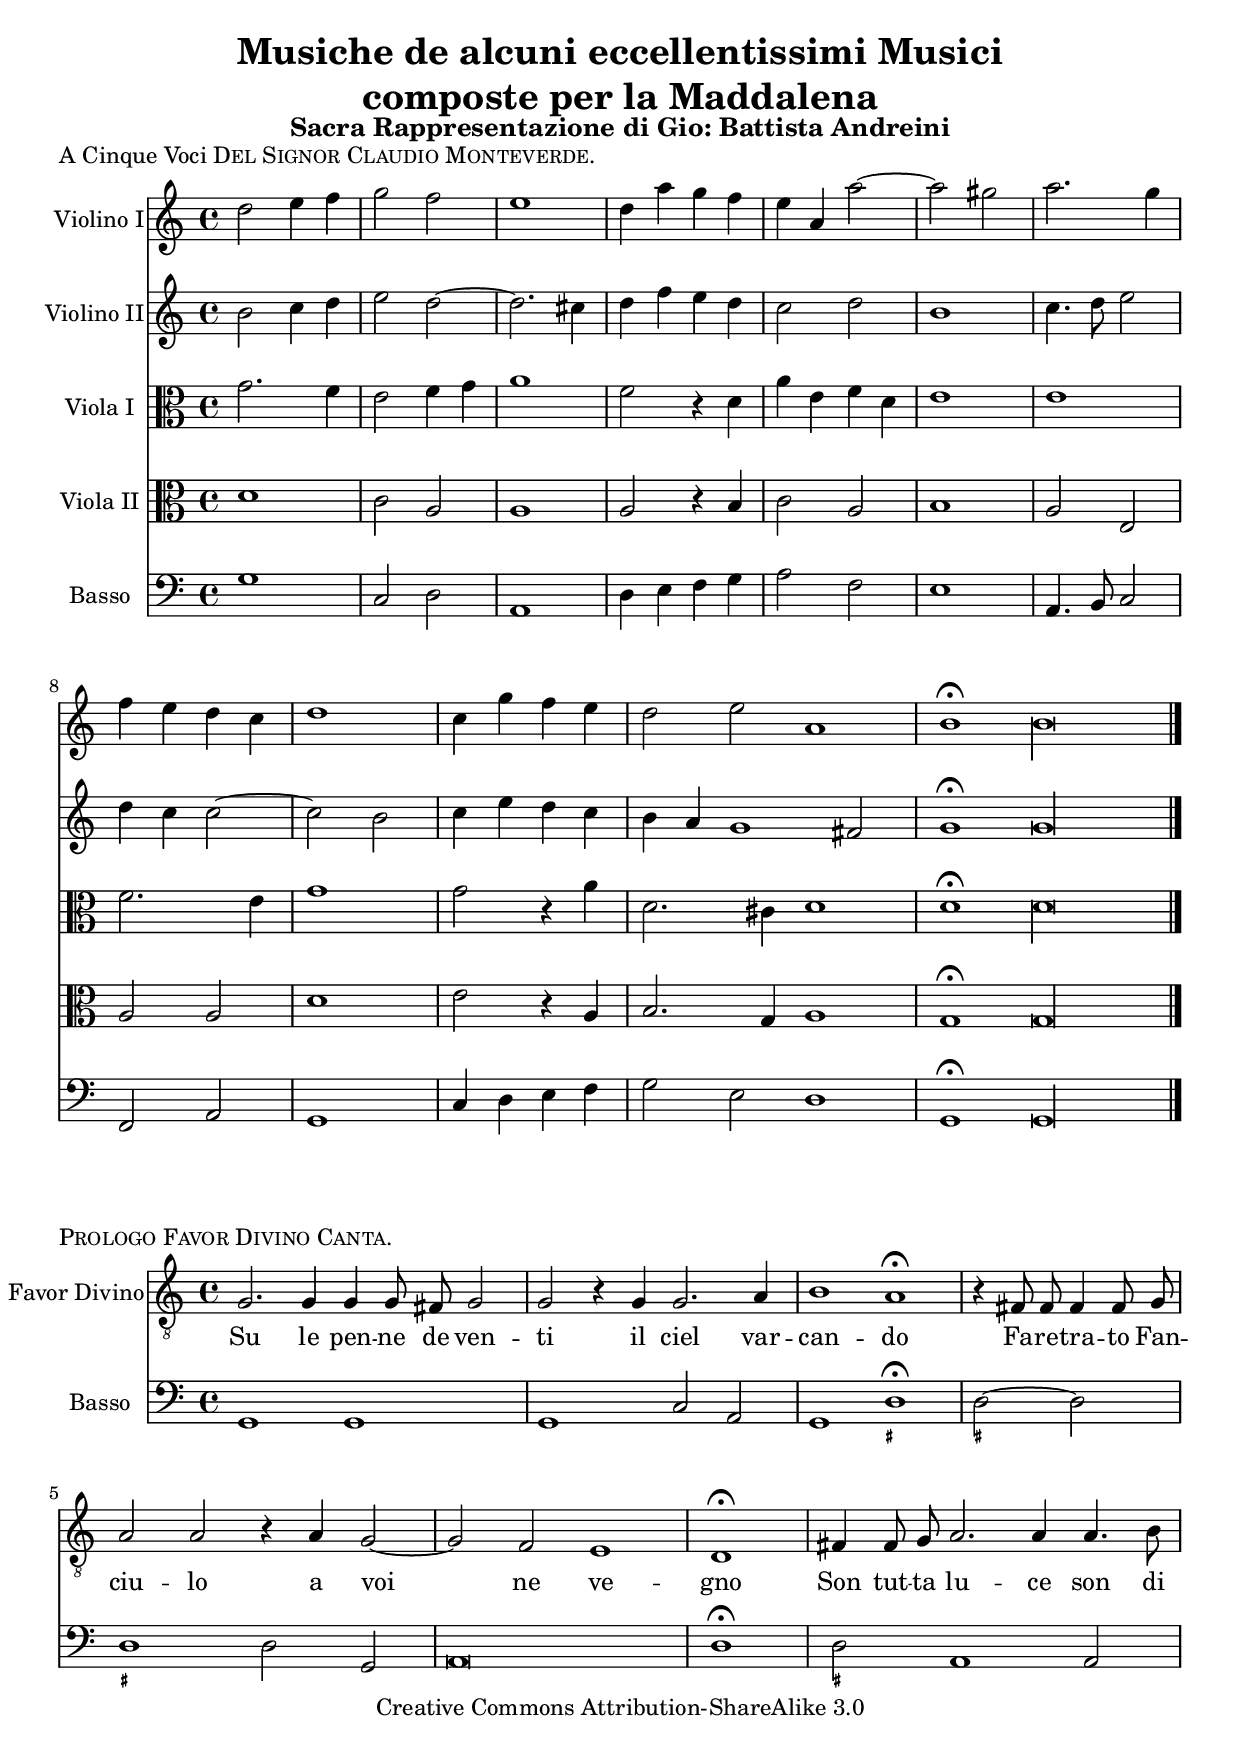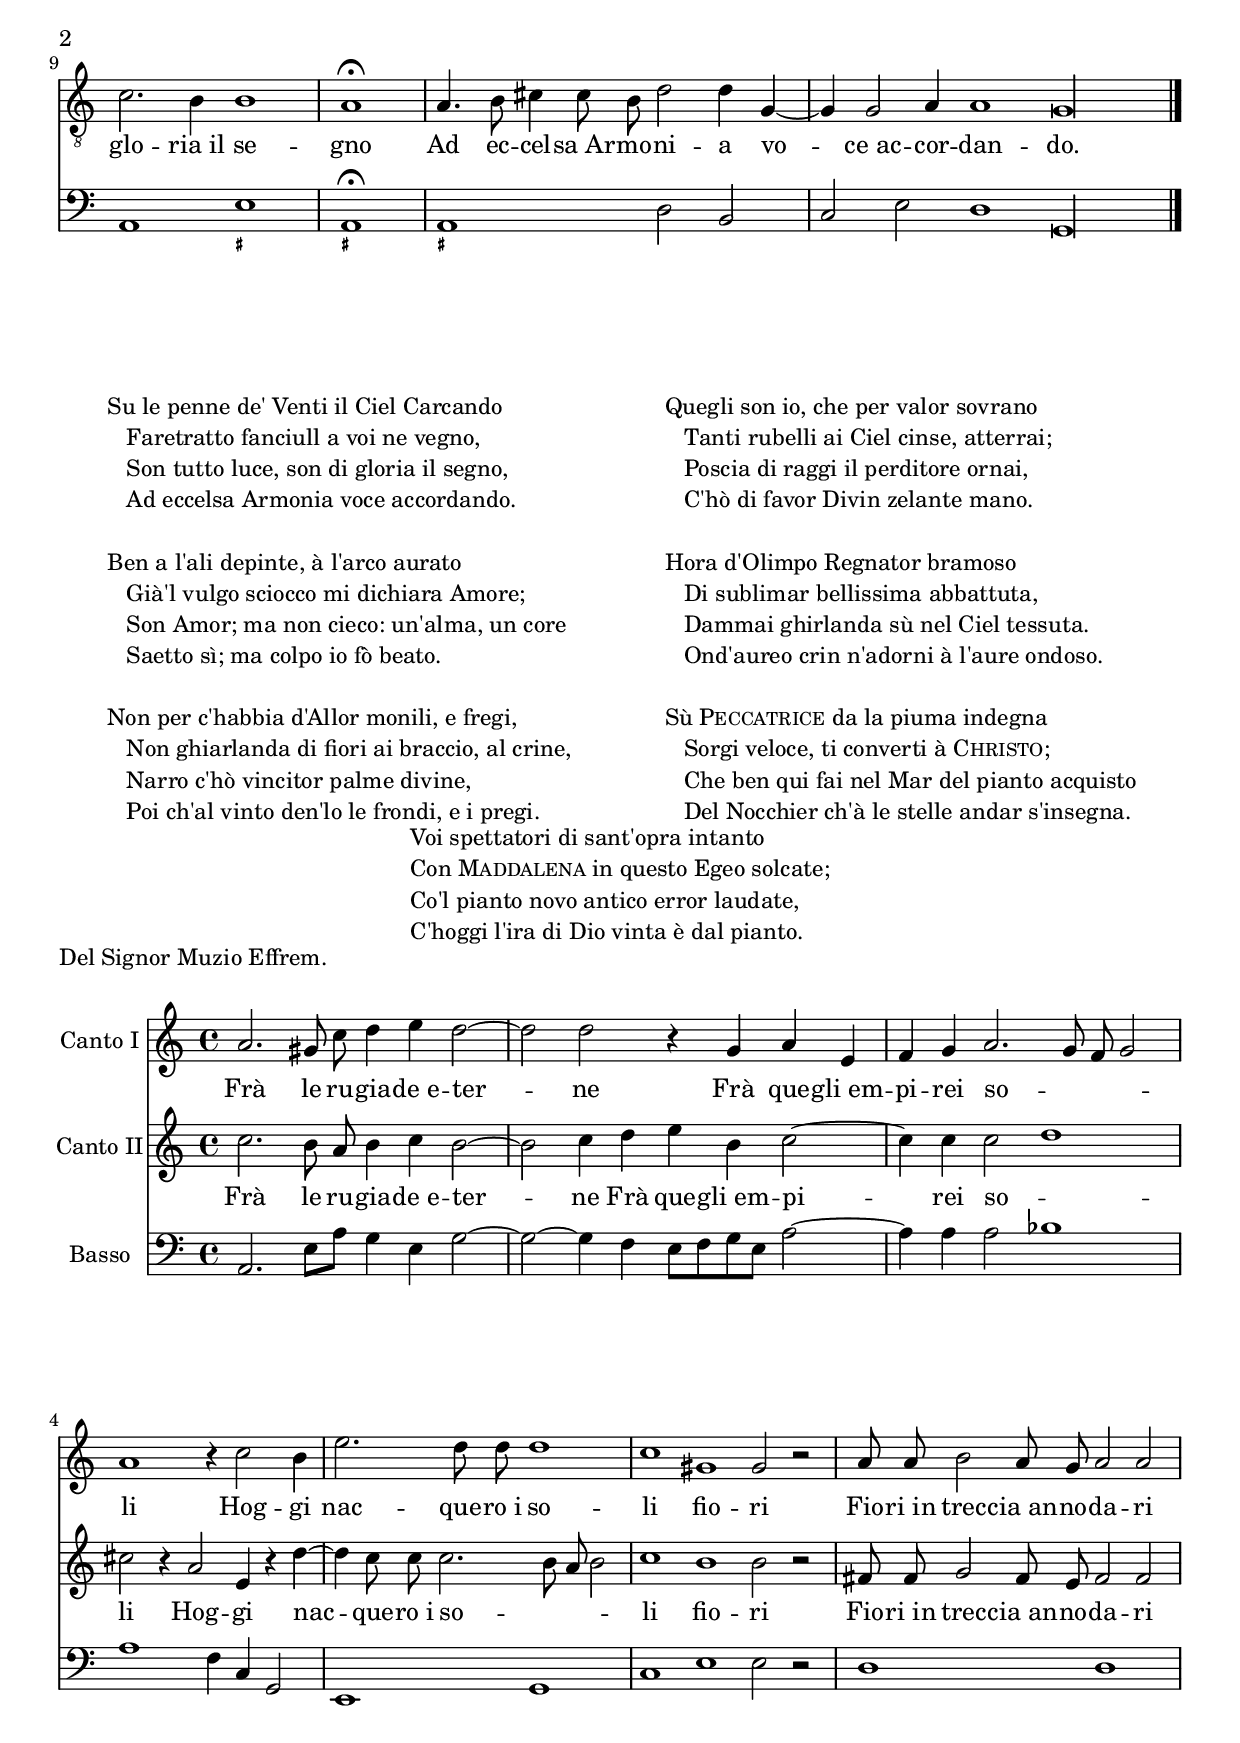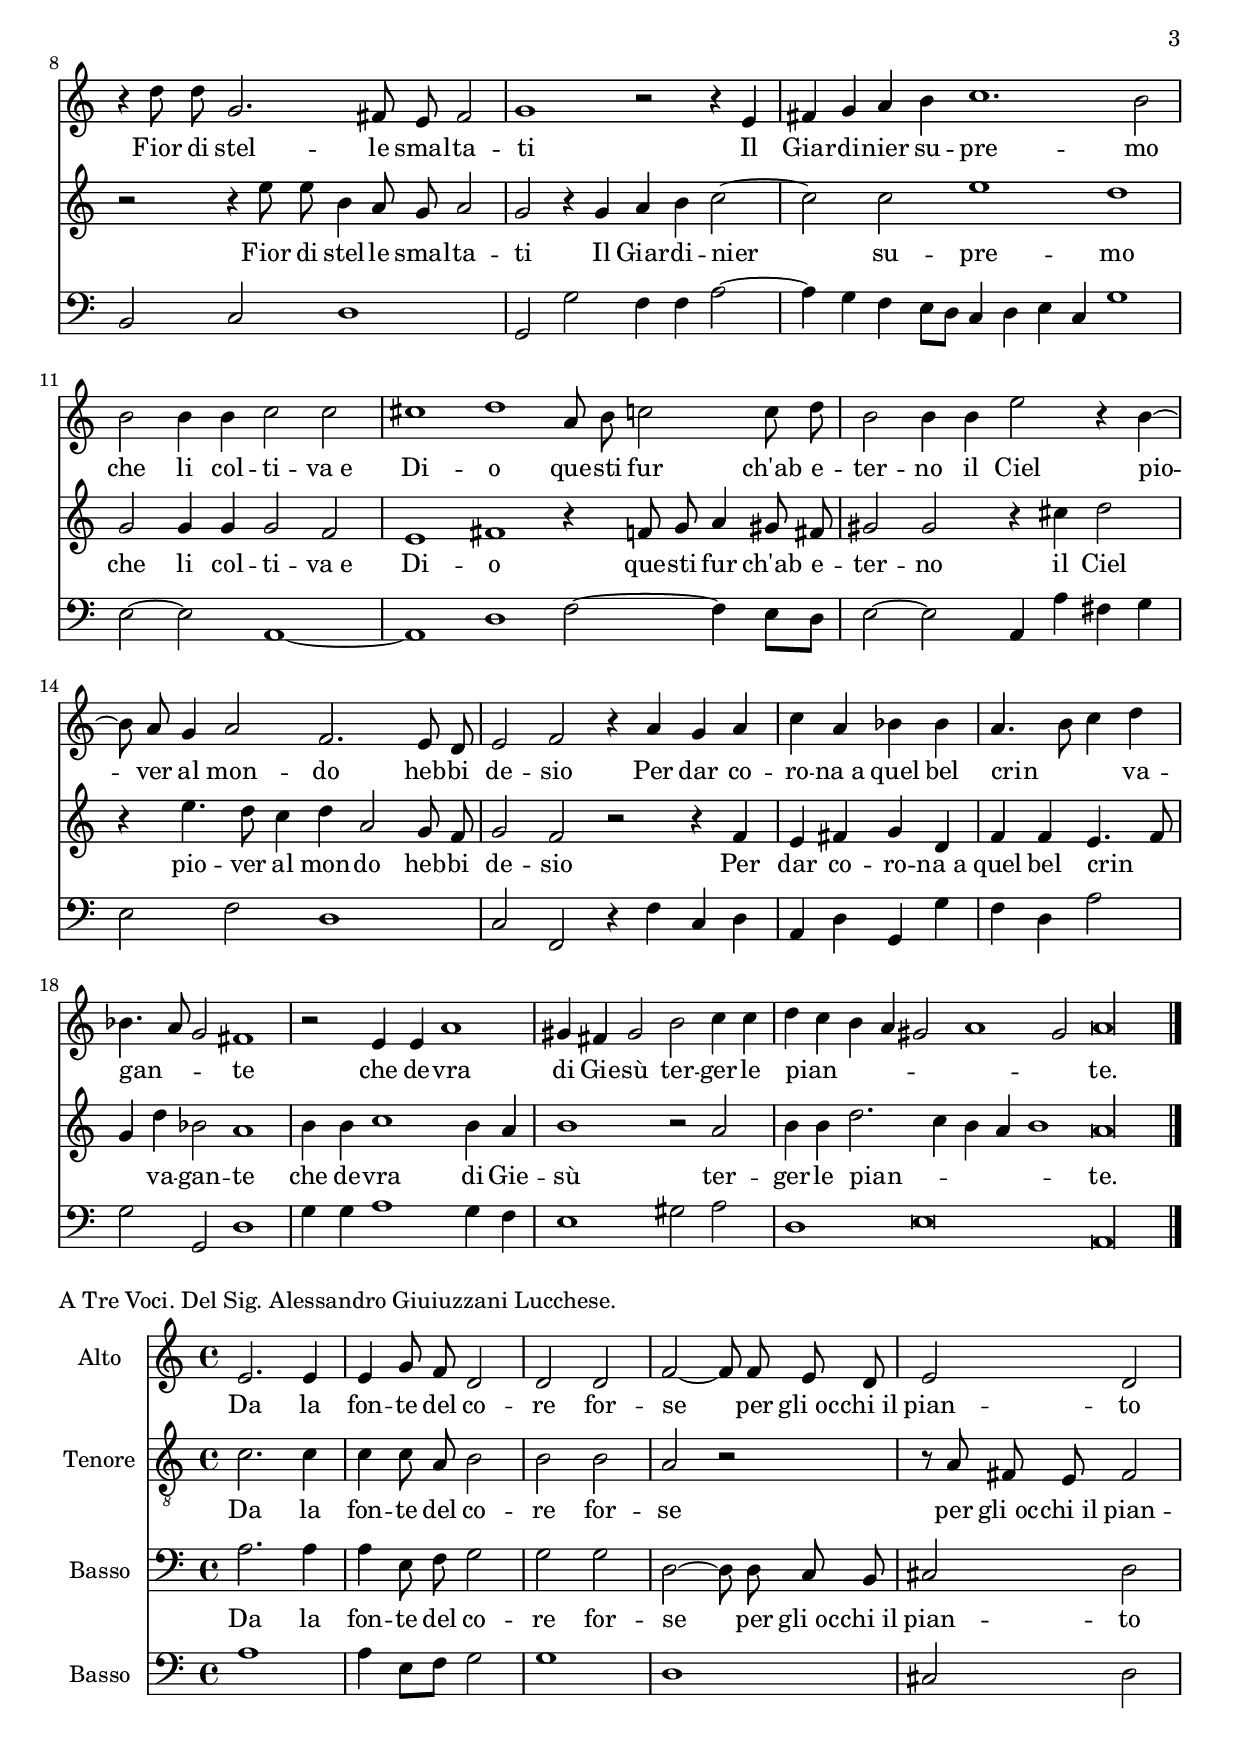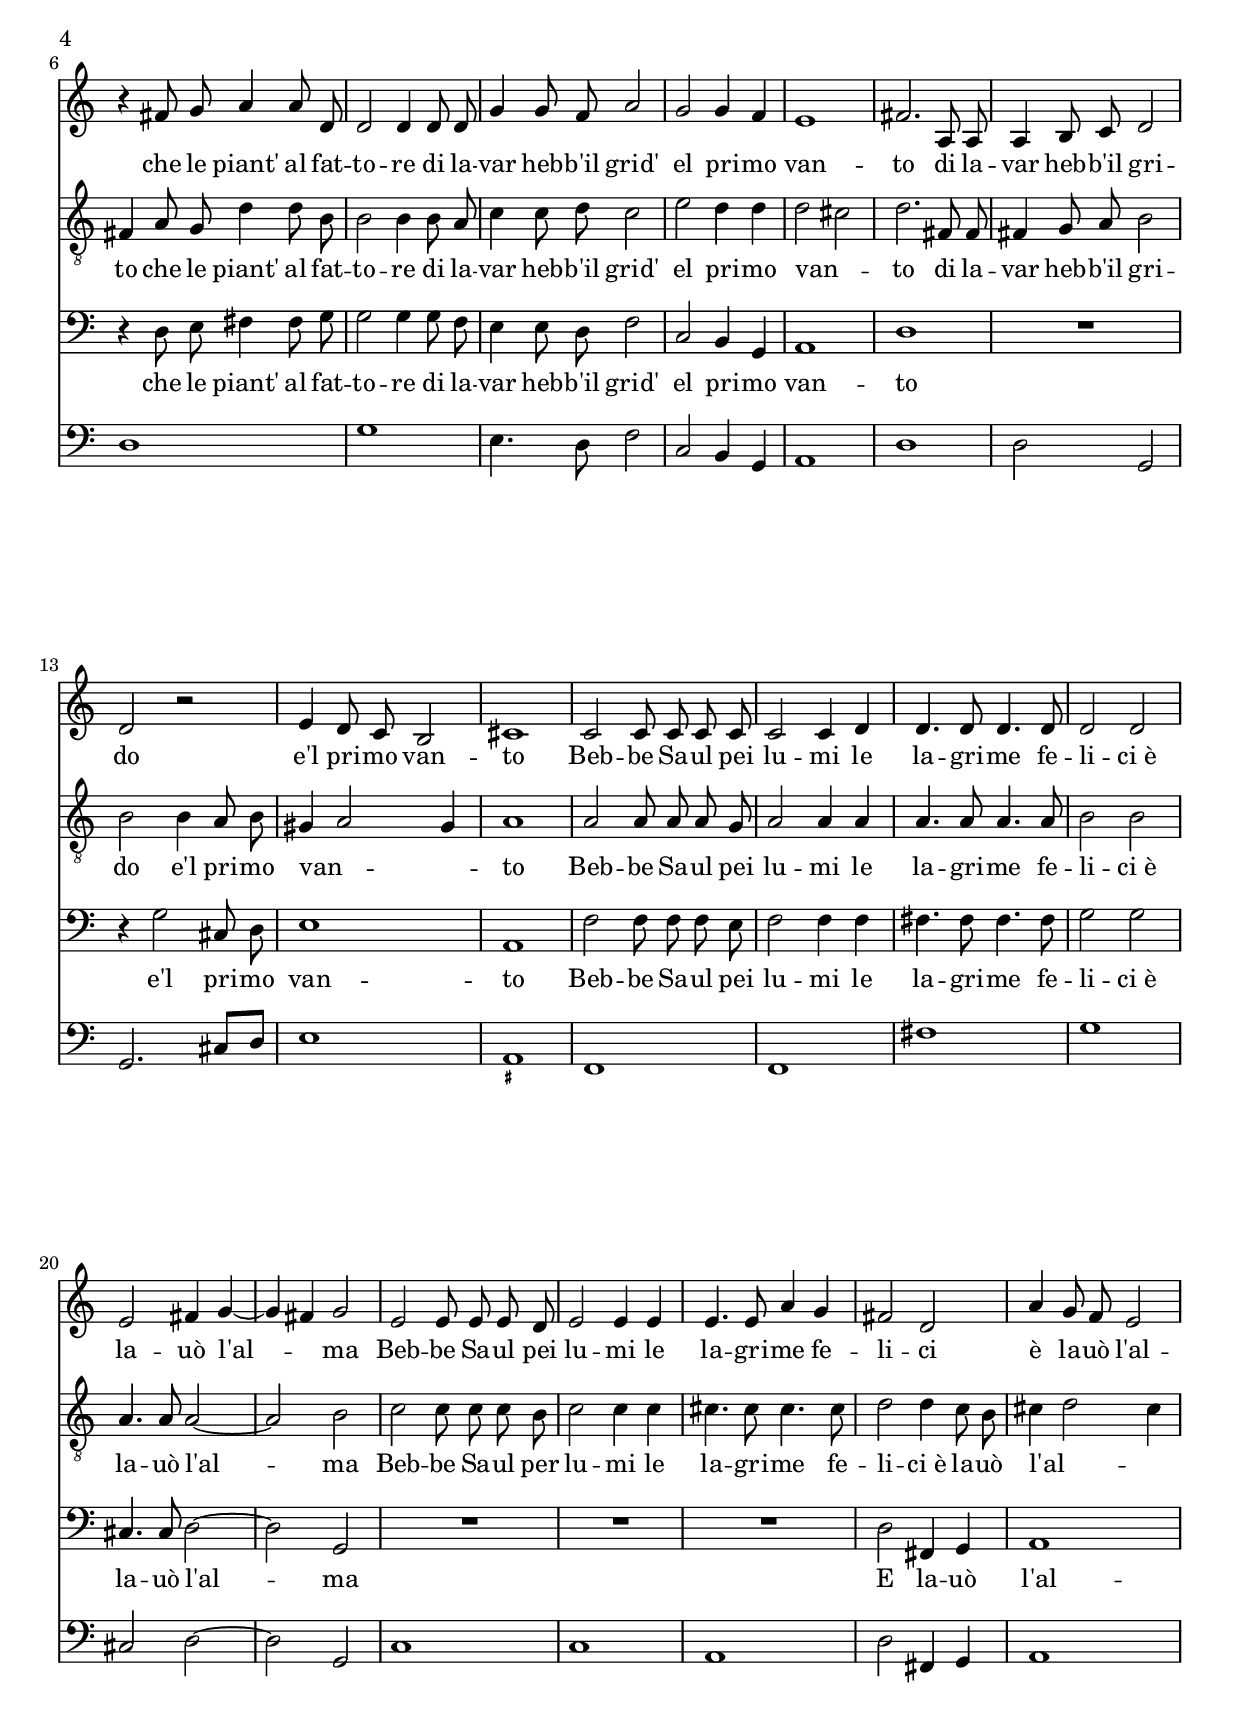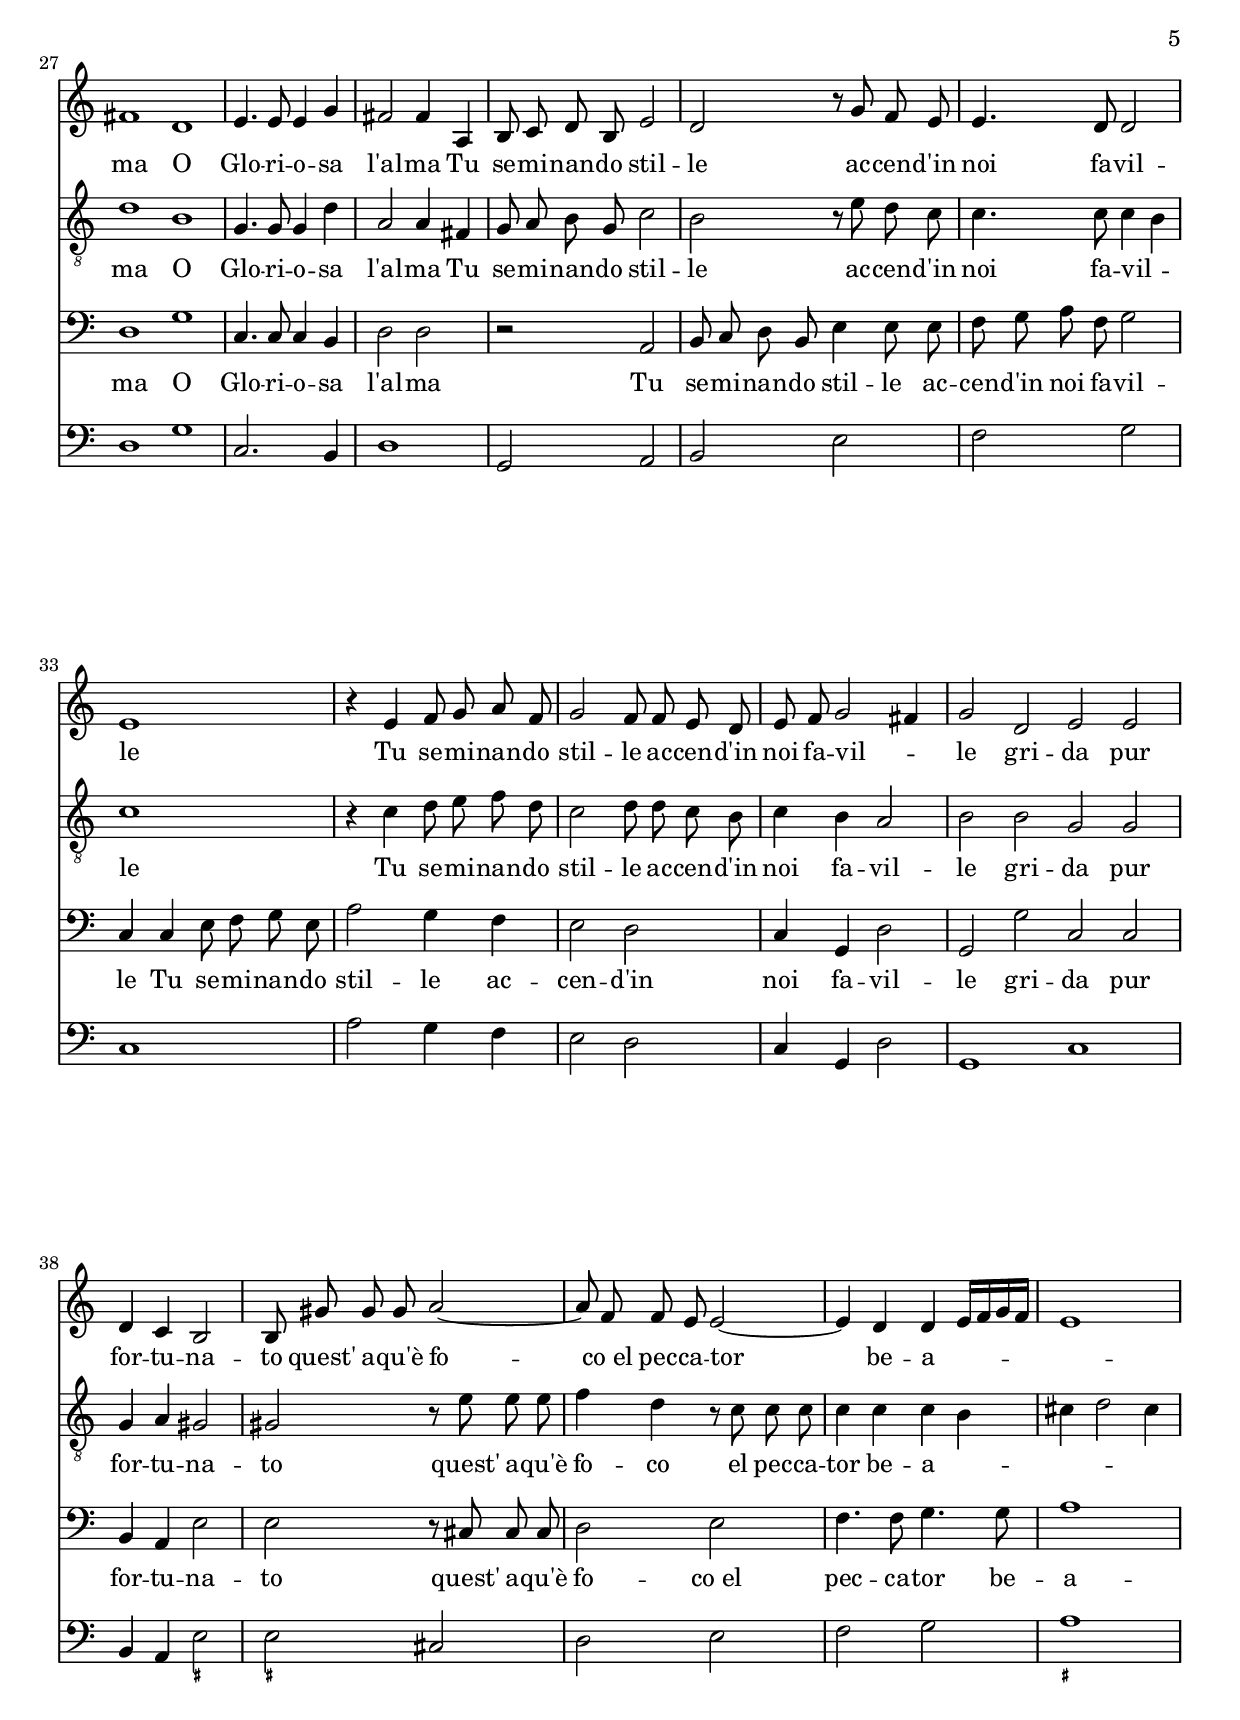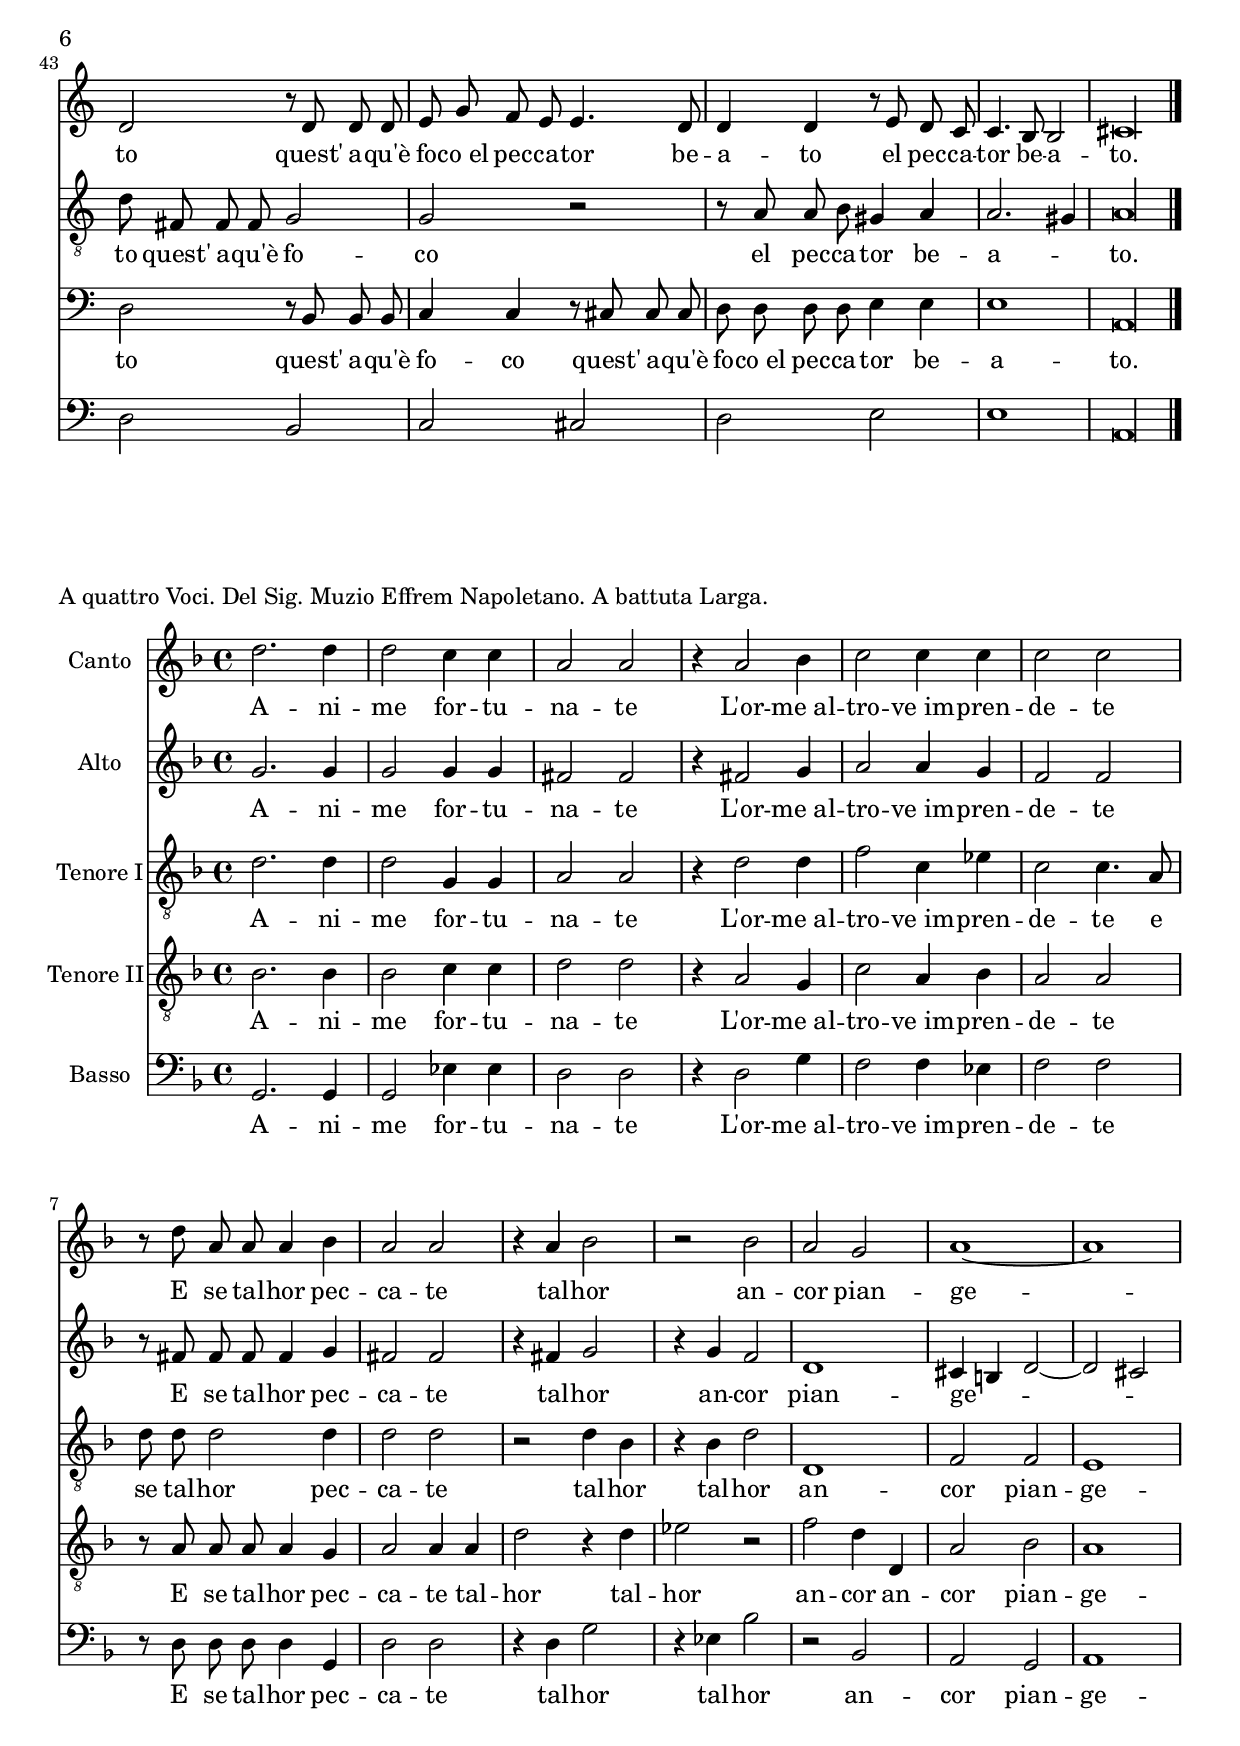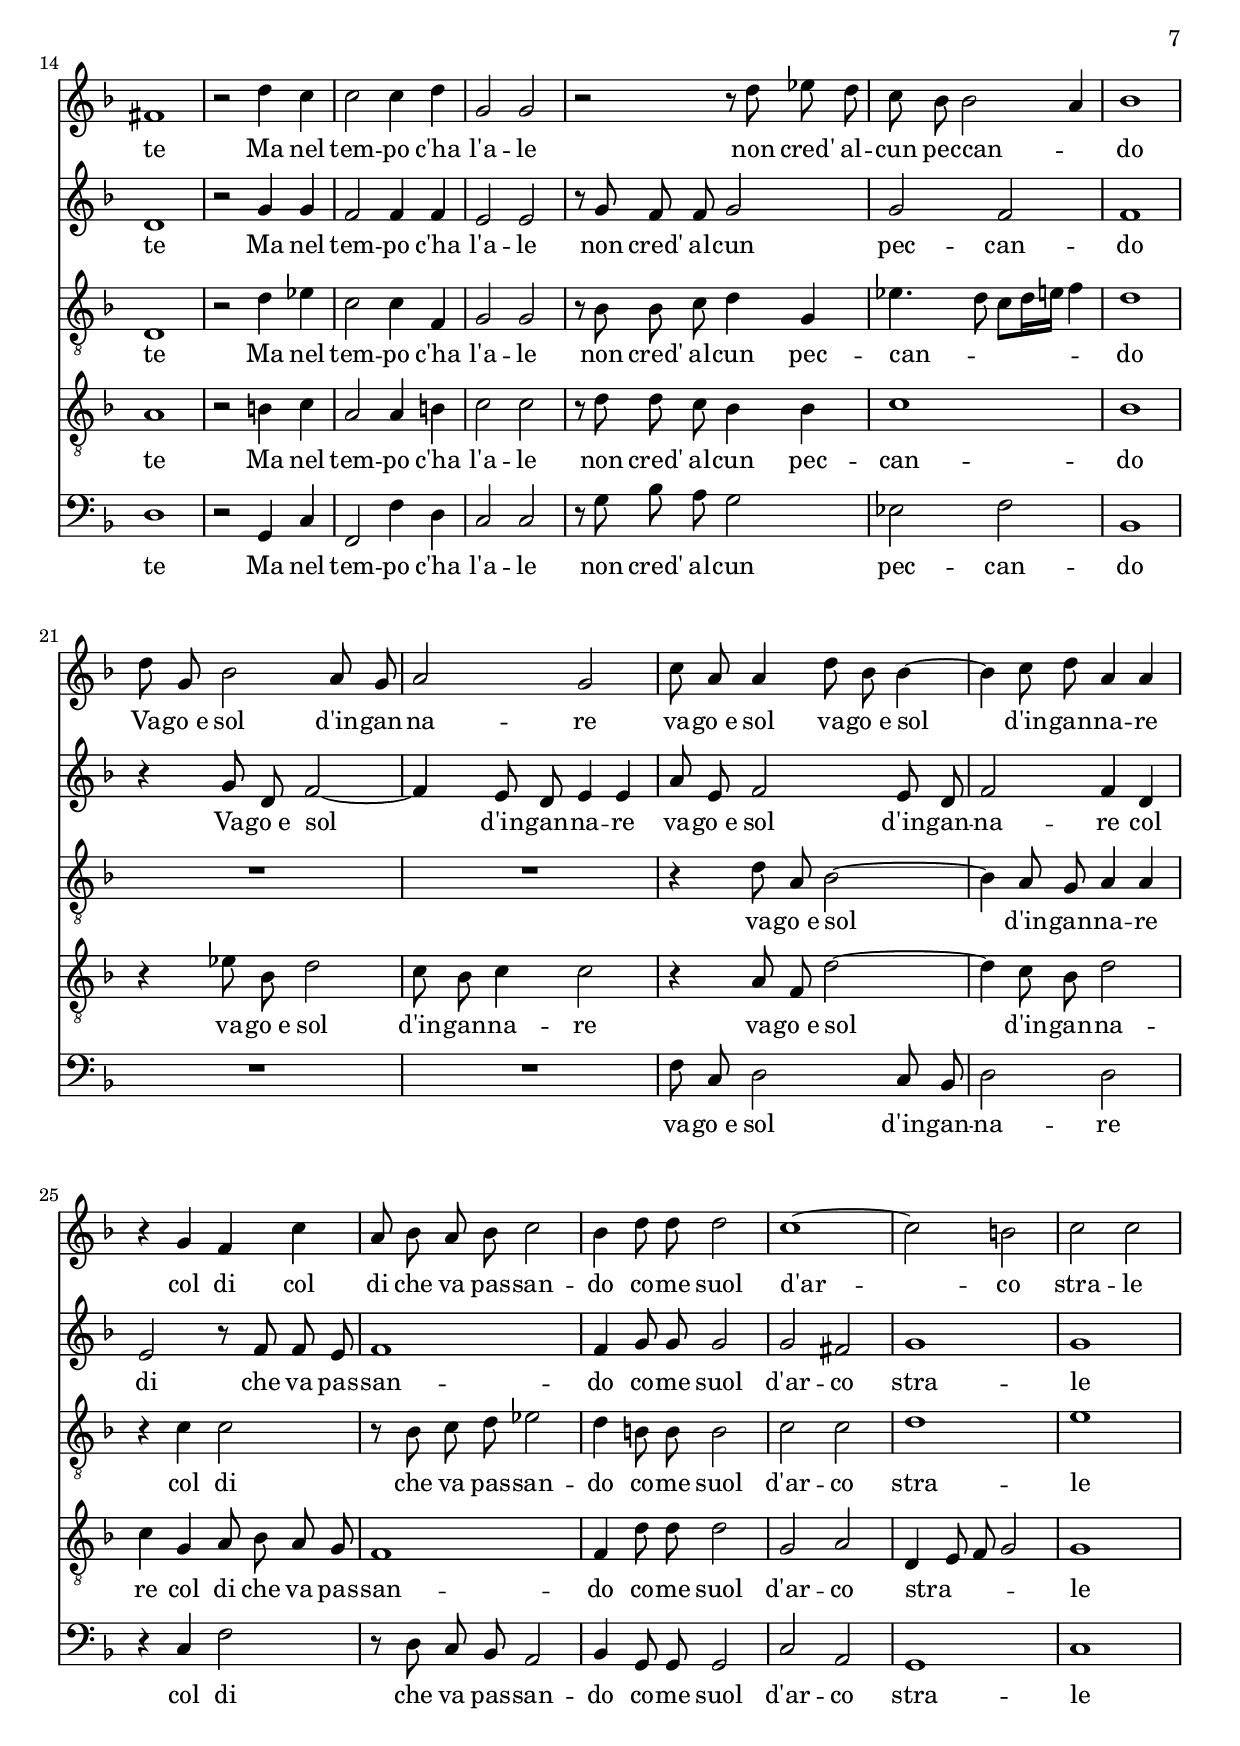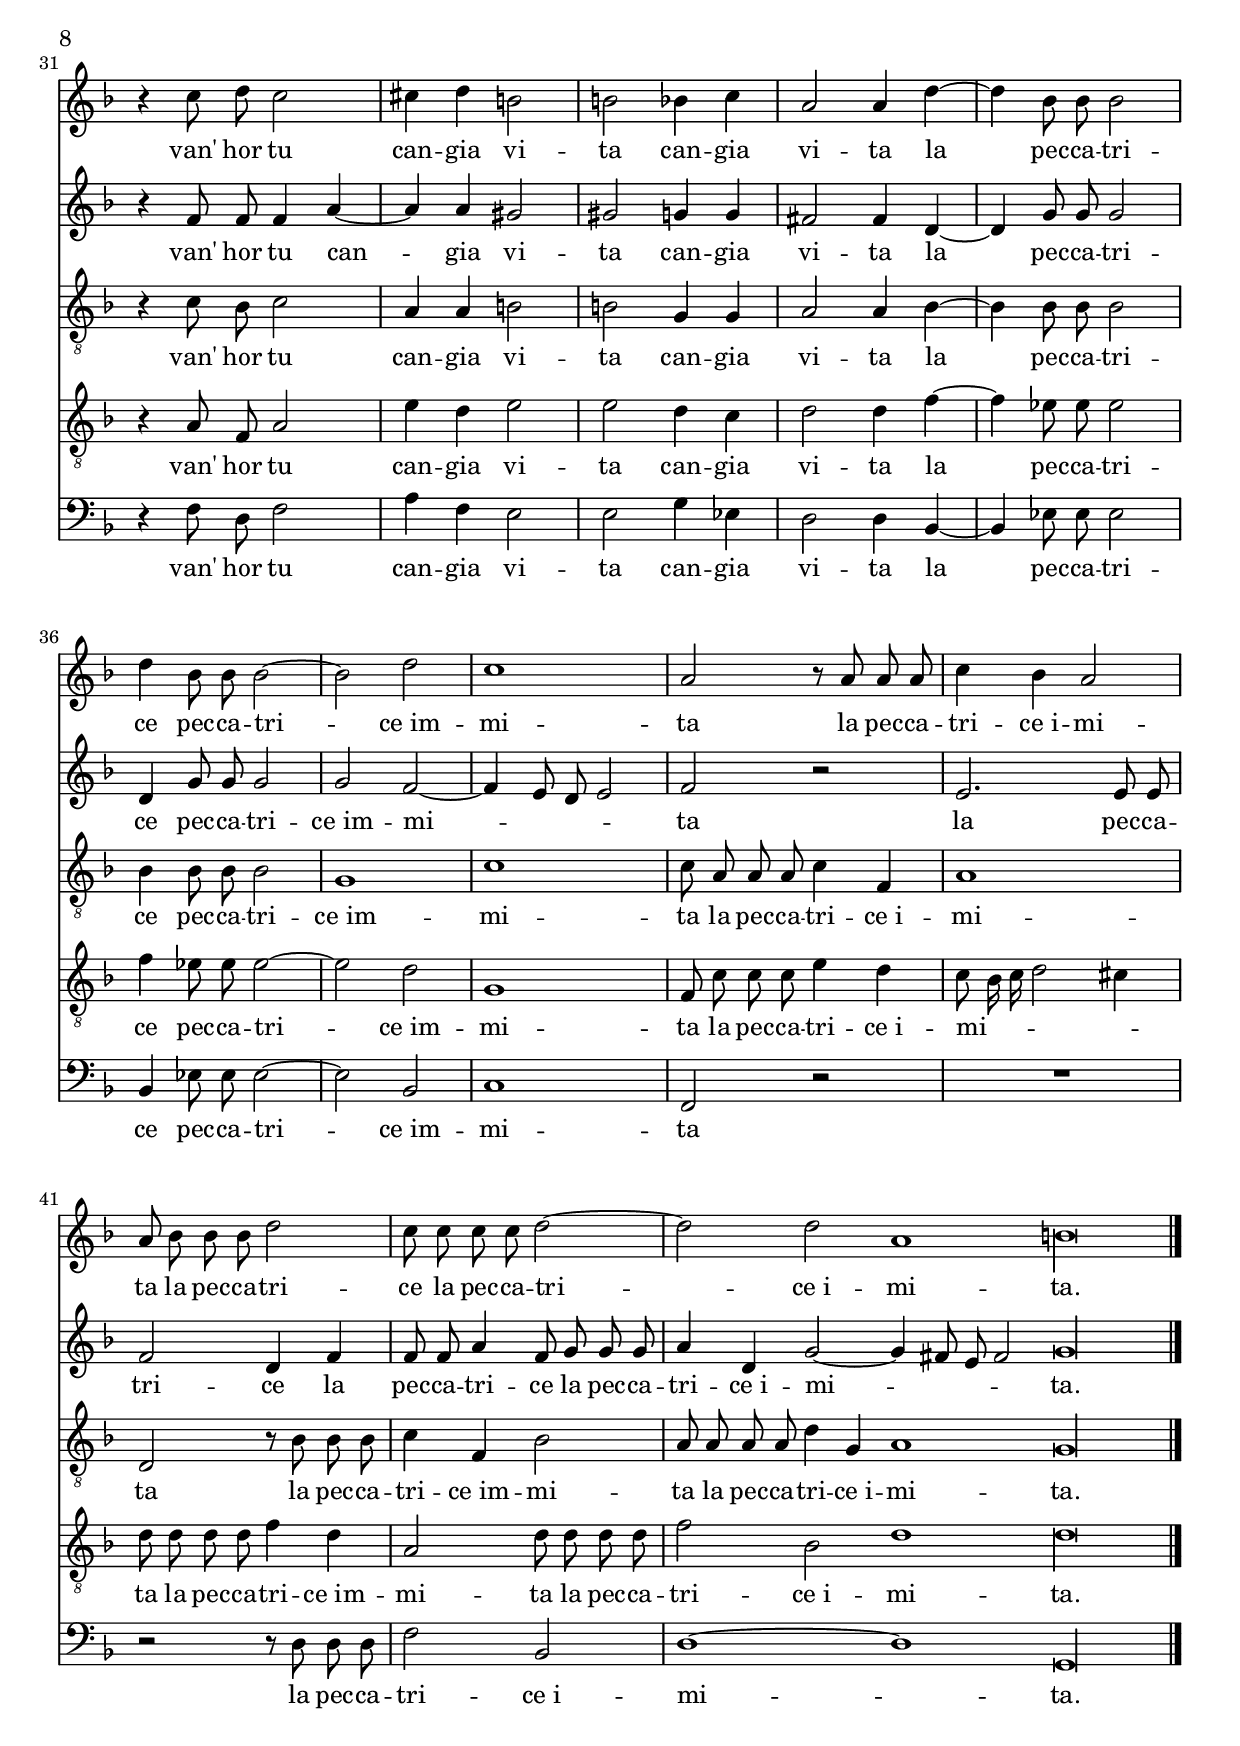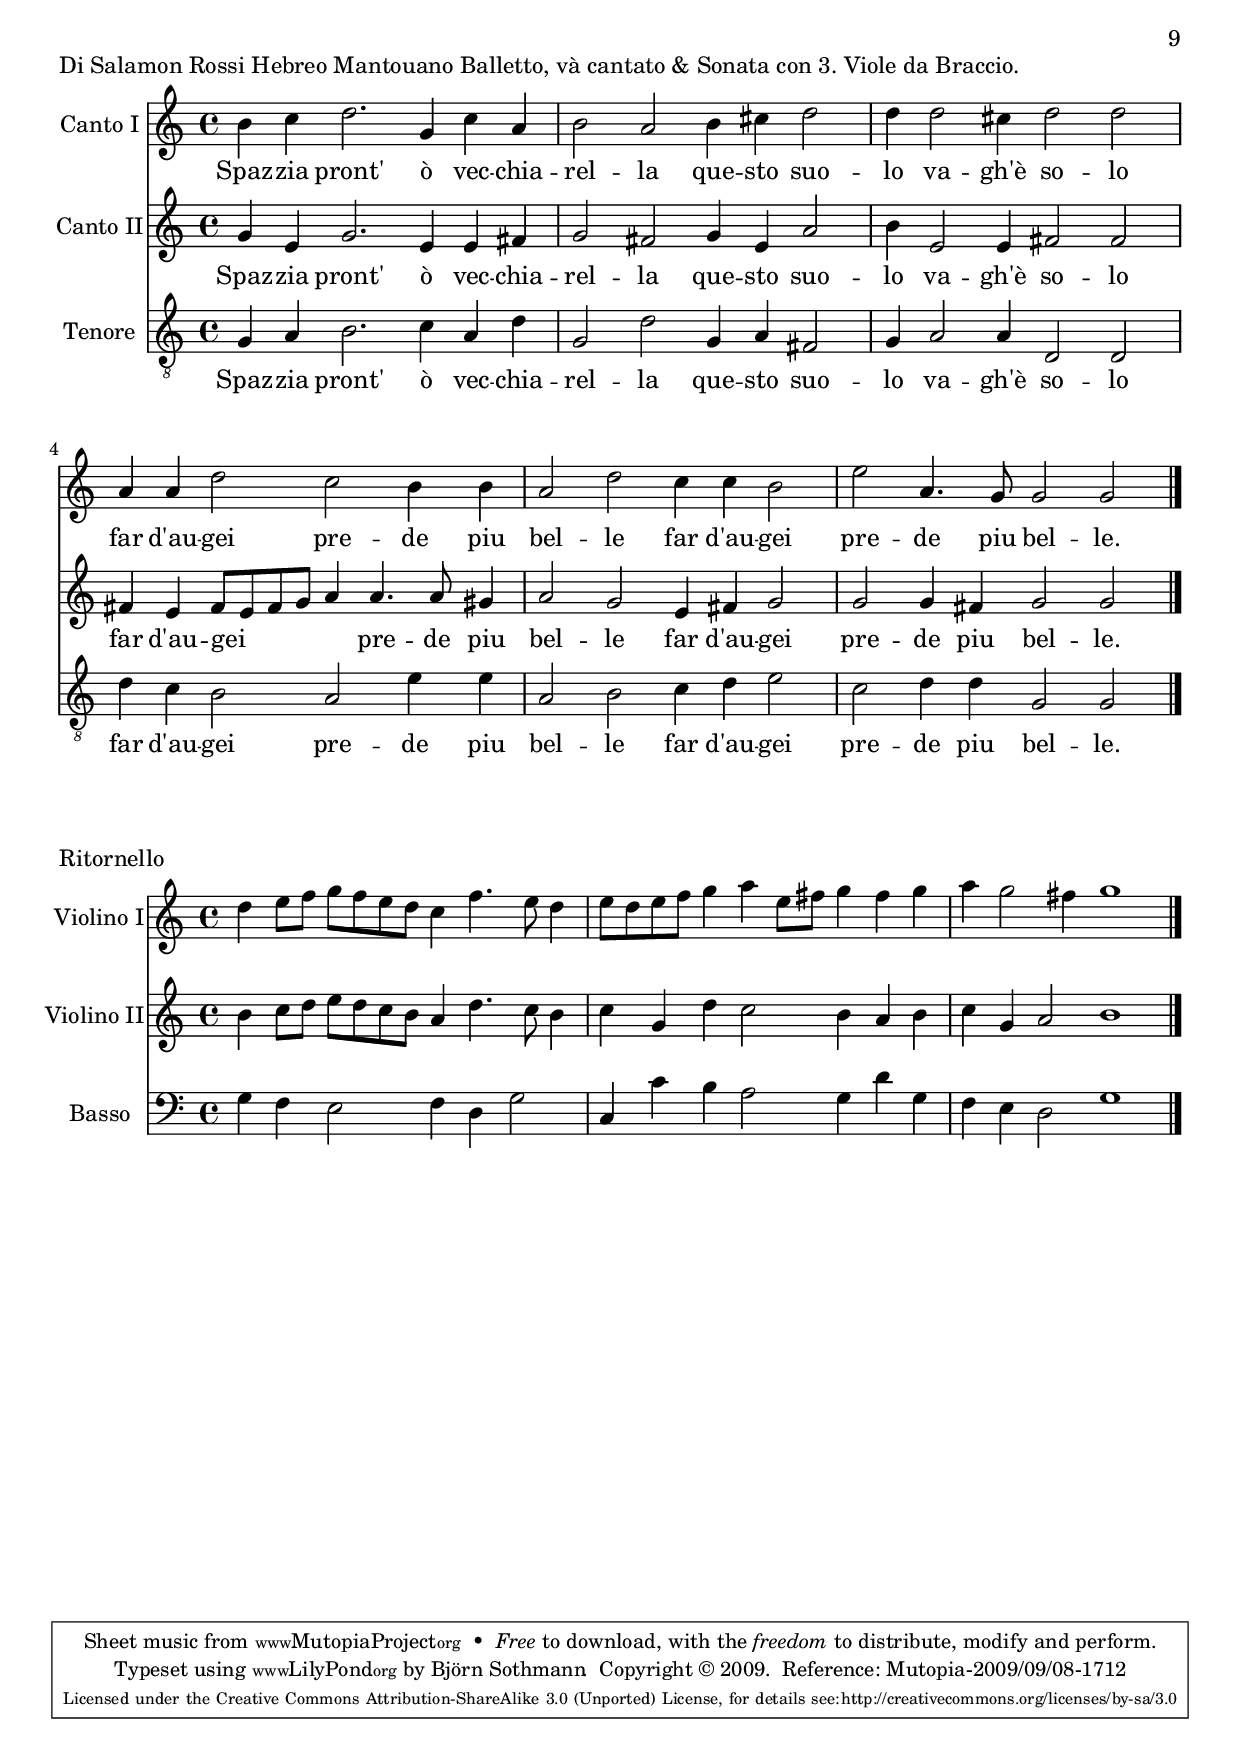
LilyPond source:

% Created on Sat Sep 05 20:46:08 CEST 2009
\version "2.12.2"

\header {
	title = \markup \center-column {"Musiche de alcuni eccellentissimi Musici" "composte per la Maddalena"}
	subtitle = "Sacra Rappresentazione di Gio: Battista Andreini"
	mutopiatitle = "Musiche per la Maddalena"
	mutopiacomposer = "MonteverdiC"
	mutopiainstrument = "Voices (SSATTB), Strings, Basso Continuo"
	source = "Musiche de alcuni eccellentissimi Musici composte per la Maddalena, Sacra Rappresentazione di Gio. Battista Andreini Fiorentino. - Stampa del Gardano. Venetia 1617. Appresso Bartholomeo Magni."
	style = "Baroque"
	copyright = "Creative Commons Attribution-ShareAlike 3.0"
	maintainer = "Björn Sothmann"
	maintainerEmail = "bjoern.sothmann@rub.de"
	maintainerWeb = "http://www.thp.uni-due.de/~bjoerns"
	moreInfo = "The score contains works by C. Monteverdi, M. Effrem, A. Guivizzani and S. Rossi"

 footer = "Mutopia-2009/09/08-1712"
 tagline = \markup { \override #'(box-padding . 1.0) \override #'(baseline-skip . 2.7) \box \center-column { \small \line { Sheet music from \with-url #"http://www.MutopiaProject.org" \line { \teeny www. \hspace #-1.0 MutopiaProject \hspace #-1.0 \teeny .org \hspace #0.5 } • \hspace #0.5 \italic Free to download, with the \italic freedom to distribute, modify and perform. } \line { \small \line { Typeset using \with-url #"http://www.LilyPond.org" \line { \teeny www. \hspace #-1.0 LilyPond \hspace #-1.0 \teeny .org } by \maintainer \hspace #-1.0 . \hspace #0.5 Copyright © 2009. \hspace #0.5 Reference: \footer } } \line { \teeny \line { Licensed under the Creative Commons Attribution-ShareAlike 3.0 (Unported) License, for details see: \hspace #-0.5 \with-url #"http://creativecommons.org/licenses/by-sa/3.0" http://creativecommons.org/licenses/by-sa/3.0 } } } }
}

\include "deutsch.ly"

staffViolinoIA = \new Staff  {
	\time 4/4
	\override Score.MetronomeMark #'stencil = ##f
	\tempo 4 = 120 
	\set Staff.instrumentName="Violino I"
	\set Staff.midiInstrument="violin"
	\key c \major
	\clef treble
	\relative c'' {
		d2 e4 f |
		g2 f |
		e1 |
		d4 a' g f |
		e a, a'2~ |
		a gis |
		a2. g4 |
		f e d c |
		d1 |
		c4 g' f e |
		\set Score.measureLength = #(ly:make-moment 4 2)
		d2 e a,1 |
		\set Score.measureLength = #(ly:make-moment 4 4)
		h\fermata \bar ":|:"
		\set Score.measureLength = #(ly:make-moment 4 1)
		h\longa |
	\bar "|."
	}

}

staffViolinoIIA = \new Staff  {
	\set Staff.instrumentName="Violino II"
	\set Staff.midiInstrument="violin"
	\key c \major
	\clef treble
	\relative c'' {
		h2 c4 d |
		e2 d~ |
		d2. cis4 |
		d f e d |
		c2 d |
		h1 |
		c4. d8 e2 |
		d4 c c2~ |
		c h |
		c4 e d c |
		\set Score.measureLength = #(ly:make-moment 4 2)
		h a g1 fis2 |
		\set Score.measureLength = #(ly:make-moment 4 4)
		g1\fermata \bar ":|:"
		\set Score.measureLength = #(ly:make-moment 4 1)
		g\longa |
	\bar "|."
	}

}

staffViolaIA = \new Staff  {
	\set Staff.instrumentName="Viola I"
	\set Staff.midiInstrument="viola"
	\key c \major
	\clef alto
	\relative c'' {
		g2. f4 |
		e2 f4 g |
		a1 |
		f2 r4 d |
		a' e f d |
		e1 |
		e |
		f2. e4 |
		g1 |
		g2 r4 a |
		\set Score.measureLength = #(ly:make-moment 4 2)
		d,2. cis4 d1 |
		\set Score.measureLength = #(ly:make-moment 4 4)
		d\fermata \bar ":|:"
		\set Score.measureLength = #(ly:make-moment 4 1)
		d\longa |
	\bar "|."
	}

}

staffViolaIIA = \new Staff  {
	\set Staff.instrumentName="Viola II"
	\set Staff.midiInstrument="viola"
	\key c \major
	\clef alto
	\relative c' {
		d1 |
		c2 a |
		a1 |
		a2 r4 h |
		c2 a |
		h1 |
		a2 e |
		a a |
		d1 |
		e2 r4 a, |
		\set Score.measureLength = #(ly:make-moment 4 2)
		h2. g4 a1 |
		\set Score.measureLength = #(ly:make-moment 4 4)
		g\fermata \bar ":|:"
		\set Score.measureLength = #(ly:make-moment 4 1)
		g\longa |
	\bar "|."
	}

}

staffBassoA = \new Staff  {
	\set Staff.instrumentName="Basso"
	\set Staff.midiInstrument="harpsichord"
	\key c \major
	\clef bass
	\relative c' {
		g1 |
		c,2 d |
		a1 |
		d4 e f g |
		a2 f |
		e1 |
		a,4. h8 c2 |
		f, a |
		g1 |
		c4 d e f |
		\set Score.measureLength = #(ly:make-moment 4 2)
		g2 e d1 |
		\set Score.measureLength = #(ly:make-moment 4 4)
		g,\fermata \bar ":|:"
		\set Score.measureLength = #(ly:make-moment 4 1)
		g\longa |
	\bar "|."
	}

}


verseB= \lyricmode {
Su le pen -- ne de ven -- ti il ciel var -- can -- do Fa -- re -- tra -- to Fan -- ciu -- lo a voi ne ve -- gno Son tut -- ta lu -- ce son di glo -- ria_il se -- gno Ad ec -- cel -- sa_Ar -- mo -- ni -- a vo -- ce_ac -- cor -- dan -- do.
}

staffTenorB = \new Staff {
	\time 4/4
	\override Score.MetronomeMark #'stencil = ##f
	\tempo 4 = 120 
	\set Staff.instrumentName = "Favor Divino"
	\set Staff.midiInstrument = "oboe"
	\key c \major
	\clef "G_8"
	\relative c' { 	
		\context Voice = "melodyTen" {
			\dynamicUp
			\autoBeamOff
			\set Score.measureLength = #(ly:make-moment 4 2)
			g2. g4 g g8 fis g2 |
			g r4 g g2. a4 |
			h1 a\fermata |
			\set Score.measureLength = #(ly:make-moment 4 4)
			r4 fis8 fis fis4 fis8 g |
			\set Score.measureLength = #(ly:make-moment 4 2)
			a2 a r4 a g2~ |
			g f e1 |
			\set Score.measureLength = #(ly:make-moment 4 4)
			d\fermata |
			\set Score.measureLength = #(ly:make-moment 4 2)
			fis4 fis8 g a2. a4 a4. h8 |
			c2. h4 h1 |
			\set Score.measureLength = #(ly:make-moment 4 4)
			a\fermata |
			\set Score.measureLength = #(ly:make-moment 4 2)
			a4. h8 cis4 cis8 h d2 d4 g,~ |
			\set Score.measureLength = #(ly:make-moment 6 1)
			g g2 a4 a1 g\longa |
		}
	\bar "|."
	}

}

staffBassoB = \new Staff {
	\set Staff.instrumentName = "Basso"
	\set Staff.midiInstrument = "harpsichord"
	\key c \major
	\clef bass
	\relative c { 	
		\set Score.measureLength = #(ly:make-moment 4 2)
		g1 g |
		g c2 a |
		g1 d'\fermata |
		\set Score.measureLength = #(ly:make-moment 4 4)
		d2~ d |
		\set Score.measureLength = #(ly:make-moment 4 2)
		d1 d2 g, |
		a\breve |
		\set Score.measureLength = #(ly:make-moment 4 4)
		d1\fermata |
		\set Score.measureLength = #(ly:make-moment 4 2)
		d2 a1 a2 |
		a1 e' |
		\set Score.measureLength = #(ly:make-moment 4 4)
		a,\fermata |
		\set Score.measureLength = #(ly:make-moment 4 2)
		a d2 h |
		\set Score.measureLength = #(ly:make-moment 6 1)
		c e d1 g,\longa |
	\bar "|."
	}

}


BCB = \new FiguredBass {
	\figuremode {
		\set Score.measureLength = #(ly:make-moment 4 2)
		s\breve |
		s\breve |
		s1 <_+>1 |
		\set Score.measureLength = #(ly:make-moment 4 4)
		<_+>2 s2 |
		\set Score.measureLength = #(ly:make-moment 4 2)
		<_+>1 s1 |
		s\breve |
		\set Score.measureLength = #(ly:make-moment 4 4)
		s1 |
		\set Score.measureLength = #(ly:make-moment 4 2)
		<_+>2 s2 s1 |
		s1 <_+>1 |
		\set Score.measureLength = #(ly:make-moment 4 4)
		<_+>1 |
		\set Score.measureLength = #(ly:make-moment 4 2)
		<_+>1 s1 |
		\set Score.measureLength = #(ly:make-moment 6 1)
		s\breve s\longa |
	\bar "|."
	}
}


verseC= \lyricmode {
Frà le ru -- gia -- de_e -- ter -- ne Frà que -- gli_em -- pi -- rei so -- li Hog -- gi nac -- que -- ro_i so -- li fio -- ri Fio -- ri_in trec -- cia_an -- no -- da -- ri Fior di stel -- le smal -- ta -- ti Il Giar -- di -- nier su -- pre -- mo che li col -- ti -- va_e Di -- o que -- sti fur ch'ab e -- ter -- no il Ciel pio -- ver al mon -- do heb -- bi de -- sio Per dar co -- ro -- na_a quel bel crin va -- gan -- te che de -- vra di Gie -- sù ter -- ger -- le pian -- te.
}

staffCantoIC = \new Staff {
	\time 4/4
	\override Score.MetronomeMark #'stencil = ##f
	\tempo 4 = 100 
	\set Staff.instrumentName = "Canto I"
	\set Staff.midiInstrument = "oboe"
	\key c \major
	\clef treble
	\relative c'' { 	
		\context Voice = "melodyCanI" {
			\dynamicUp
			\autoBeamOff
			\set Score.measureLength = #(ly:make-moment 4 2)
			a2. gis8 c d4 e d2~ |
			d d r4 g, a e |
			f4 g a2.\melisma g8 f g2\melismaEnd |
			a1 r4 c2 h4 |
			e2. d8 d d1 |
			\set Score.measureLength = #(ly:make-moment 6 2)
			c1 gis gis2 r |
			\set Score.measureLength = #(ly:make-moment 4 2)
			a8 a h2 a8 g a2 a |
			r4 d8 d g,2. fis8 e fis2 |
			g1 r2 r4 e |
			\set Score.measureLength = #(ly:make-moment 6 2)
			fis g a h c1. h2 |
			\set Score.measureLength = #(ly:make-moment 4 2)
			h2 h4 h c2 c |
			\set Score.measureLength = #(ly:make-moment 6 2)
			cis1 d a8 h c2 c8 d |
			\set Score.measureLength = #(ly:make-moment 4 2)
			h2 h4 h e2 r4 h~ |
			h8 a g4 a2 f2. e8 d |
			e2 f r4 a g a |
			\set Score.measureLength = #(ly:make-moment 4 4)
			c a b b |
			a4.\melisma h8 c4\melismaEnd d |
			\set Score.measureLength = #(ly:make-moment 4 2)
			b4.\melisma a8 g2\melismaEnd fis1 |
			r2 e4 e a1 |
			gis4 fis gis2 h c4 c |
			\set Score.measureLength = #(ly:make-moment 14 2)
			d\melisma c h a gis2 a1 gis2\melismaEnd a\longa |
		}
	\bar "|."
	}
}

staffCantoIIC = \new Staff {
	\set Staff.instrumentName = "Canto II"
	\set Staff.midiInstrument = "oboe"
	\key c \major
	\clef treble
	\relative c'' { 	
		\context Voice = "melodyCanII" {
			\dynamicUp
			\autoBeamOff
			\set Score.measureLength = #(ly:make-moment 4 2)
			c2. h8 a h4 c h2~ |
			h c4 d e h c2~ |
			c4 c c2\melisma d1\melismaEnd |
			cis2 r4 a2 e4 r d'~ |
			d c8 c c2.\melisma h8 a h2\melismaEnd |
			\set Score.measureLength = #(ly:make-moment 6 2)
			c1 h h2 r |
			\set Score.measureLength = #(ly:make-moment 4 2)
			fis8 fis g2 fis8 e fis2 fis |
			r2 r4 e'8 e h4 a8 g a2 |
			g r4 g a h c2~ |
			\set Score.measureLength = #(ly:make-moment 6 2)
			c c e1 d |
			\set Score.measureLength = #(ly:make-moment 4 2)
			g,2 g4 g g2 f |
			\set Score.measureLength = #(ly:make-moment 6 2)
			e1 fis r4 f8 g a4 gis8 fis |
			\set Score.measureLength = #(ly:make-moment 4 2)
			gis2 gis r4 cis d2 |
			r4 e4. d8 c4 d a2 g8 f |
			g2 f r r4 f |
			\set Score.measureLength = #(ly:make-moment 4 4)
			e fis g d |
			f f e4.\melisma f8 |
			\set Score.measureLength = #(ly:make-moment 4 2)
			g4\melismaEnd d' b2 a1 |
			h4 h c1 h4 a |
			h1 r2 a |
			\set Score.measureLength = #(ly:make-moment 14 2)
			h4 h d2.\melisma c4 h a h1\melismaEnd a\longa |
			\bar "|."
		}
	\bar "|."
	}
}

staffBassoC = \new Staff {
	\set Staff.instrumentName = "Basso"
	\set Staff.midiInstrument = "harpsichord"
	\key c \major
	\clef bass
	\relative c {
		\set Score.measureLength = #(ly:make-moment 4 2)
		a2. e'8 a g4 e g2~ |
		g~ g4 f e8 f g e a2~ |
		a4 a a2 b1 |
		a1 f4 c g2 |
		e1 g |
		\set Score.measureLength = #(ly:make-moment 6 2)
		c e e2 r |
		\set Score.measureLength = #(ly:make-moment 4 2)
		d1 d |
		h2 c d1 |
		g,2 g' f4 f a2~ |
		\set Score.measureLength = #(ly:make-moment 6 2)
		a4 g f e8 d c4 d e c g'1 |
		\set Score.measureLength = #(ly:make-moment 4 2)
		e2~ e a,1~ |
		\set Score.measureLength = #(ly:make-moment 6 2)
		a d f2~ f4 e8 d |
		\set Score.measureLength = #(ly:make-moment 4 2)
		e2~ e a,4 a' fis g |
		e2 f d1 |
		c2 f, r4 f' c d |
		\set Score.measureLength = #(ly:make-moment 4 4)
		a d g, g' |
		f d a'2 |
		\set Score.measureLength = #(ly:make-moment 4 2)
		g2 g, d'1 |
		g4 g a1 g4 f |
		e1 gis2 a |
		\set Score.measureLength = #(ly:make-moment 14 2)
		d,1 e\breve a,\longa |
	\bar "|."
	}
}


verseAD= \lyricmode {
Da la fon -- te del co -- re for -- se per gli_oc -- chi_il pian -- to che le piant' al fat -- to -- re di la -- var heb -- b'il grid' el pri -- mo van -- to di la -- var heb -- b'il gri -- do e'l pri -- mo van -- to Beb -- be Sa -- ul pei lu -- mi le la -- gri -- me fe -- li -- ci_è la -- uò l'al -- ma Beb -- be Sa -- ul pei  lu -- mi le la -- gri -- me fe -- li -- ci è la -- uò l'al -- ma O Glo -- ri -- o -- sa l'al -- ma Tu se -- mi -- nan -- do stil -- le ac -- cen -- d'in noi fa -- vil -- le Tu se -- mi -- nan -- do stil -- le ac -- cen -- d'in noi fa -- vil -- le gri -- da pur for -- tu -- na -- to quest' a -- qu'è fo -- co_el pec -- ca -- tor be -- a -- to quest' a -- qu'è fo -- co_el pec -- ca -- tor be -- a -- to el pec -- ca -- tor be -- a -- to.
}
verseTD= \lyricmode {
Da la fon -- te del co -- re for -- se per gli_oc -- chi_il pian -- to che le piant' al fat -- to -- re di la -- var heb -- b'il grid' el pri -- mo van -- to di la -- var heb -- b'il gri -- do e'l pri -- mo van -- to Beb -- be Sa -- ul pei lu -- mi le la -- gri -- me fe -- li -- ci_è la -- uò l'al -- ma Beb -- be Sa -- ul per lu -- mi le la -- gri -- me fe -- li -- ci_è la -- uò l'al -- ma O Glo -- ri -- o -- sa l'al -- ma Tu se -- mi -- nan -- do stil -- le ac -- cen -- d'in noi fa -- vil -- le Tu se -- mi -- nan -- do stil -- le ac -- cen -- d'in noi fa -- vil -- le gri -- da pur for -- tu -- na -- to quest' a -- qu'è fo -- co el pec -- ca -- tor be -- a -- to quest' a -- qu'è fo -- co el pec -- ca -- tor be -- a -- to.
}
verseBD= \lyricmode {
Da la fon -- te del co -- re for -- se per gli_oc -- chi_il pian -- to che le piant' al fat -- to -- re di la -- var heb -- b'il grid' el pri -- mo van -- to e'l pri -- mo van -- to Beb -- be Sa -- ul pei lu -- mi le la -- gri -- me fe -- li -- ci_è la -- uò l'al -- ma E la -- uò l'al -- ma O Glo -- ri -- o -- sa l'al -- ma Tu se -- mi -- nan -- do stil -- le ac -- cen -- d'in noi fa -- vil -- le Tu se -- mi -- nan -- do stil -- le ac -- cen -- d'in noi fa -- vil -- le gri -- da pur for -- tu -- na -- to quest' a -- qu'è fo -- co_el pec -- ca -- tor be -- a -- to quest' a -- qu'è fo -- co quest' a -- qu'è fo -- co_el pec -- ca -- tor be -- a -- to.
}

staffAltoD = \new Staff {
	\time 4/4
	\override Score.MetronomeMark #'stencil = ##f
	\tempo 4 = 120 
	\set Staff.instrumentName = "Alto"
	\set Staff.midiInstrument = "oboe"
	\key c \major
	\clef treble
	\relative c' { 	
		\context Voice = "melodyAlt" {
			\dynamicUp
			\autoBeamOff
			e2. e4 |
			e4 g8 f d2 |
			d d |
			f~ f8 f e d |
			e2 d |
			r4 fis8 g a4 a8 d, |
			d2 d4 d8 d |
			g4 g8 f a2 |
			g g4 f |
			e1 |
			fis2. a,8 a |
			a4 h8 c d2 |
			d r |
			e4 d8 c h2 |
			cis1 |
			c2 c8 c c c |
			c2 c4 d |
			d4. d8 d4. d8 |
			d2 d |
			e fis4 g~\melisma |
			g fis\melismaEnd g2 |
			e e8 e e d |
			e2 e4 e |
			e4. e8 a4 g |
			fis2 d |
			a'4 g8 f e2 |
			\set Score.measureLength = #(ly:make-moment 4 2)
			fis1 d |
			\set Score.measureLength = #(ly:make-moment 4 4)
			e4. e8 e4 g |
			fis2 fis4 a, |
			h8 c d h e2 |
			d r8 g f e |
			e4. d8 d2 |
			e1 |
			r4 e f8 g a f |
			g2 f8 f e d |
			e f g2\melisma fis4\melismaEnd |
			\set Score.measureLength = #(ly:make-moment 4 2)
			g2 d e e |
			\set Score.measureLength = #(ly:make-moment 4 4)
			d4 c h2 |
			h8 gis' gis gis a2~ |
			a8 f f e e2~ |
			e4 d d\melisma e16[ f g f] |
			e1\melismaEnd |
			d2 r8 d d d |
			e g f e e4. d8 |
			d4 d r8 e d c |
			c4. h8 h2 |
			\set Score.measureLength = #(ly:make-moment 4 1)
			cis\longa |
			}
	\bar "|."
	}
}

staffTenoreD = \new Staff { 
	\set Staff.instrumentName = "Tenore"
	\set Staff.midiInstrument = "oboe"
	\key c \major
	\clef "G_8"
	\relative c' { 	
		\context Voice = "melodyTen" {
			\dynamicUp
			\autoBeamOff
			c2. c4 |
			c4 c8 a h2 |
			h h |
			a r |
			r8 a fis e fis2 |
			fis4 a8 g d'4 d8 h |
			h2 h4 h8 a |
			c4 c8 d c2 |
			e d4 d |
			d2\melisma cis\melismaEnd |
			d2. fis,8 fis |
			fis4 g8 a h2 |
			h2 h4 a8 h |
			gis4\melisma a2 gis4\melismaEnd |
			a1 |
			a2 a8 a a g |
			a2 a4 a |
			a4. a8 a4. a8 |
			h2 h |
			a4. a8 a2~ |
			a h |
			c c8 c c h |
			c2 c4 c |
			cis4. cis8 cis4. cis8 |
			d2 d4 c8 h |
			cis4\melisma d2 cis4\melismaEnd |
			\set Score.measureLength = #(ly:make-moment 4 2)
			d1 h |
			\set Score.measureLength = #(ly:make-moment 4 4)
			g4. g8 g4 d' |
			a2 a4 fis |
			g8 a h g c2 |
			h r8 e d c |
			c4. c8 c4\melisma h\melismaEnd |
			c1 |
			r4 c d8 e f d |
			c2 d8 d c h |
			c4 h a2 |
			\set Score.measureLength = #(ly:make-moment 4 2)
			h h g g |
			\set Score.measureLength = #(ly:make-moment 4 4)
			g4 a gis2 |
			gis r8 e' e e |
			f4 d r8 c c c |
			c4 c c\melisma h |
			cis d2 cis4\melismaEnd |
			d8 fis, fis fis g2 |
			g r |
			r8 a a h gis4 a |
			a2.\melisma gis4\melismaEnd |
			\set Score.measureLength = #(ly:make-moment 4 1)
			a\longa |
			}
	\bar "|."
	}
}

staffBassD = \new Staff {
	\set Staff.instrumentName = "Basso"
	\set Staff.midiInstrument = "oboe"
	\key c \major
	\clef bass
	\relative c' { 	
		\context Voice = "melodyBas" {
			\dynamicUp
			\autoBeamOff
			a2. a4 |
			a4 e8 f g2 |
			g g |
			d~ d8 d c h |
			cis2 d |
			r4 d8 e fis4 fis8 g |
			g2 g4 g8 f |
			e4 e8 d f2 |
			c h4 g |
			a1 |
			d |
			R1 |
			r4 g2 cis,8 d |
			e1 |
			a, |
			f'2 f8 f f e |
			f2 f4 f |
			fis4. fis8 fis4. fis8 |
			g2 g |
			cis,4. cis8 d2~ |
			d g, |
			R1*3 |
			d'2 fis,4 g |
			a1 |
			\set Score.measureLength = #(ly:make-moment 4 2)
			d g |
			\set Score.measureLength = #(ly:make-moment 4 4)
			c,4. c8 c4 h |
			d2 d |
			r a |
			h8 c d h e4 e8 e |
			f g a f g2 |
			c,4 c e8 f g e |
			a2 g4 f |
			e2 d |
			c4 g d'2 |
			\set Score.measureLength = #(ly:make-moment 4 2)
			g, g' c, c |
			\set Score.measureLength = #(ly:make-moment 4 4)
			h4 a e'2 |
			e r8 cis cis cis |
			d2 e |
			f4. f8 g4. g8 |
			a1 |
			d,2 r8 h h h |
			c4 c r8 cis cis cis |
			d d d d e4 e |
			e1 |
			\set Score.measureLength = #(ly:make-moment 4 1)
			a,\longa |
			}
	\bar "|."
	}
}

staffBassoD = \new Staff {
	\set Staff.instrumentName = "Basso"
	\set Staff.midiInstrument = "harpsichord"
	\key c \major
	\clef bass
	\relative c' {
		a1 |
		a4 e8 f g2 |
		g1 |
		d |
		cis2 d |
		d1 |
		g |
		e4. d8 f2 |
		c h4 g |
		a1 |
		d |
		d2 g, |
		g2. cis8 d |
		e1 |
		a, |
		f |
		f |
		fis' |
		g |
		cis,2 d~ |
		d g, |
		c1 |
		c |
		a |
		d2 fis,4 g |
		a1 |
		\set Score.measureLength = #(ly:make-moment 4 2)
		d g |
		\set Score.measureLength = #(ly:make-moment 4 4)
		c,2. h4 |
		d1 |
		g,2 a |
		h e |
		f g |
		c,1 |
		a'2 g4 f |
		e2 d |
		c4 g d'2 |
		\set Score.measureLength = #(ly:make-moment 4 2)
		g,1 c |
		\set Score.measureLength = #(ly:make-moment 4 4)
		h4 a e'2 |
		e cis |
		d e |
		f g |
		a1 |
		d,2 h |
		c cis |
		d e |
		e1 |
		\set Score.measureLength = #(ly:make-moment 4 1)
		a,\longa |
	\bar "|."
	}
}

BCD = \new FiguredBass {
	\figuremode {
		s1*14 |
		<_+>1 |
		s1*11 |
		\set Score.measureLength = #(ly:make-moment 4 2)
		s\breve |
		\set Score.measureLength = #(ly:make-moment 4 4)
		s1*9 |
		\set Score.measureLength = #(ly:make-moment 4 2)
		s\breve |
		\set Score.measureLength = #(ly:make-moment 4 4)
		s2 <_+>2 |
		<_+>2 s |
		s1*2 |
		<_+>1 |
		s1*4 |
		\set Score.measureLength = #(ly:make-moment 4 1)
		s\longa |
	\bar "|."
	}
}


verseCE= \lyricmode {
A -- ni -- me for -- tu -- na -- te L'or -- me_al -- tro -- ve_im -- pren -- de -- te E se tal -- hor pec -- ca -- te tal -- hor an -- cor pian -- ge -- te Ma nel tem -- po c'ha l'a -- le non cred' al -- cun pec -- can -- do Va -- go_e sol d'in -- gan -- na -- re va -- go_e sol va -- go_e sol d'in -- gan -- na -- re col di col di che va pas -- san -- do co -- me suol d'ar -- co stra -- le van' hor tu can -- gia vi -- ta can -- gia vi -- ta la pec -- ca -- tri -- ce pec -- ca -- tri -- ce_im -- mi -- ta la pec -- ca -- tri -- ce_i -- mi -- ta la pec -- ca -- tri -- ce la pec -- ca -- tri -- ce_i -- mi -- ta.
}
verseAE= \lyricmode {
A -- ni -- me for -- tu -- na -- te L'or -- me_al -- tro -- ve_im -- pren -- de -- te E se tal -- hor pec -- ca -- te tal -- hor an -- cor pian -- ge -- te Ma nel tem -- po c'ha l'a -- le non cred' al -- cun pec -- can -- do Va -- go_e sol d'in -- gan -- na -- re va -- go_e sol d'in -- gan -- na -- re col di che va pas -- san -- do co -- me suol d'ar -- co stra -- le van' hor tu can -- gia vi -- ta can -- gia vi -- ta la pec -- ca -- tri -- ce pec -- ca -- tri -- ce_im -- mi -- ta la pec -- ca -- tri -- ce la pec -- ca -- tri -- ce la pec -- ca -- tri -- ce_i -- mi -- ta.
}
verseTIE= \lyricmode {
A -- ni -- me for -- tu -- na -- te L'or -- me_al -- tro -- ve_im -- pren -- de -- te e se tal -- hor pec -- ca -- te tal -- hor tal -- hor an -- cor pian -- ge -- te Ma nel tem -- po c'ha l'a -- le non cred' al -- cun pec -- can -- do va -- go_e sol d'in -- gan -- na -- re col di che va pas -- san -- do co -- me suol d'ar -- co stra -- le van' hor tu can -- gia vi -- ta can -- gia vi -- ta la pec -- ca -- tri -- ce pec -- ca -- tri -- ce_im -- mi -- ta la pec -- ca -- tri -- ce_i -- mi -- ta la pec -- ca -- tri -- ce_im -- mi -- ta la pec -- ca -- tri -- ce_i -- mi -- ta.
}
verseTIIE= \lyricmode {
A -- ni -- me for -- tu -- na -- te L'or -- me_al -- tro -- ve_im -- pren -- de -- te E se tal -- hor pec -- ca -- te tal -- hor tal -- hor an -- cor an -- cor pian -- ge -- te Ma nel tem -- po c'ha l'a -- le non cred' al -- cun pec -- can -- do va -- go_e sol d'in -- gan -- na -- re va -- go_e sol d'in -- gan -- na -- re col di che va pas -- san -- do co -- me suol d'ar -- co stra -- le van' hor tu can -- gia vi -- ta can -- gia vi -- ta la pec -- ca -- tri -- ce pec -- ca -- tri -- ce_im -- mi -- ta la pec -- ca -- tri -- ce_i -- mi -- ta la pec -- ca -- tri -- ce_im -- mi -- ta la pec -- ca -- tri -- ce_i -- mi -- ta.
}
verseBE= \lyricmode {
A -- ni -- me for -- tu -- na -- te L'or -- me_al -- tro -- ve_im -- pren -- de -- te E se tal -- hor pec -- ca -- te tal -- hor tal -- hor an -- cor pian -- ge -- te Ma nel tem -- po c'ha l'a -- le non cred' al -- cun pec -- can -- do va -- go_e sol d'in -- gan -- na -- re col di che va pas -- san -- do co -- me suol d'ar -- co stra -- le van' hor tu can -- gia vi -- ta can -- gia vi -- ta la pec -- ca -- tri -- ce pec -- ca -- tri -- ce_im -- mi -- ta la pec -- ca -- tri -- ce_i -- mi -- ta.
}

staffCantoE = \new Staff {
	\time 4/4
	\override Score.MetronomeMark #'stencil = ##f
	\tempo 4 = 100 
	\set Staff.instrumentName = "Canto"
	\set Staff.midiInstrument = "oboe"
	\key f \major
	\clef treble
	\relative c'' { 	
		\context Voice = "melodyCan" {
			\dynamicUp
			\autoBeamOff
			d2. d4 |
			d2 c4 c |
			a2 a |
			r4 a2 b4 |
			c2 c4 c |
			c2 c |
			r8 d a a a4 b |
			a2 a |
			r4 a b2 |
			r b |
			a g |
			a1~ |
			a |
			fis |
			r2 d'4 c |
			c2 c4 d |
			g,2 g |
			r2 r8 d' es d |
			c b b2\melisma a4\melismaEnd |
			b1 |
			d8 g, b2 a8 g |
			a2 g |
			c8 a a4 d8 b b4~ |
			b c8 d a4 a |
			r g f c' |
			a8 b a b c2 |
			b4 d8 d d2 |
			c1~ |
			c2 h |
			c c |
			r4 c8 d c2 |
			cis4 d h2 |
			h b4 c |
			a2 a4 d~ |
			d b8 b b2 |
			d4 b8 b b2~ |
			b d |
			c1 |
			a2 r8 a a a |
			c4 b a2 |
			a8 b b b d2 |
			c8 c c c d2~ |
			\set Score.measureLength = #(ly:make-moment 6 1)
			d d a1 h\longa |
			}
	\bar "|."
	}
}

staffAltoE = \new Staff {
	\set Staff.instrumentName = "Alto"
	\set Staff.midiInstrument = "oboe"
	\key f \major
	\clef treble
	\relative c'' { 	
		\context Voice = "melodyAlt" {
			\dynamicUp
			\autoBeamOff
			g2. g4 |
			g2 g4 g |
			fis2 fis |
			r4 fis2 g4 |
			a2 a4 g |
			f2 f |
			r8 fis fis fis fis4 g |
			fis2 fis |
			r4 fis g2 |
			r4 g f2 |
			d1 |
			cis4\melisma h d2~ |
			d cis\melismaEnd |
			d1 |
			r2 g4 g |
			f2 f4 f |
			e2 e |
			r8 g f f g2 |
			g f |
			f1 |
			r4 g8 d f2~ |
			f4 e8 d e4 e |
			a8 e f2 e8 d |
			f2 f4 d |
			e2 r8 f f e |
			f1 |
			f4 g8 g g2 |
			g fis |
			g1 |
			g |
			r4 f8 f f4 a~ |
			a a gis2 |
			gis g4 g |
			fis2 fis4 d~ |
			d g8 g g2 |
			d4 g8 g g2 |
			g f~\melisma |
			f4 e8 d e2\melismaEnd |
			f r |
			e2. e8 e |
			f2 d4 f |
			f8 f a4 f8 g g g |
			\set Score.measureLength = #(ly:make-moment 6 1)
			a4 d, g2~\melisma g4 fis8 e fis2\melismaEnd g\longa |
			}
	\bar "|."
	}
}

staffTenoreIE = \new Staff {
	\set Staff.instrumentName = "Tenore I"
	\set Staff.midiInstrument = "oboe"
	\key f \major
	\clef "G_8"
	\relative c' { 	
		\context Voice = "melodyTenI" {
			\dynamicUp
			\autoBeamOff
			d2. d4 |
			d2 g,4 g |
			a2 a |
			r4 d2 d4 |
			f2 c4 es |
			c2 c4. a8 |
			d d d2 d4 |
			d2 d |
			r2 d4 b |
			r b d2 |
			d,1 |
			f2 f |
			e1 |
			d |
			r2 d'4 es |
			c2 c4 f, |
			g2 g |
			r8 b b c d4 g, |
			es'4.\melisma d8 c[ d16 e] f4\melismaEnd |
			d1 |
			R1*2 |
			r4 d8 a b2~ |
			b4 a8 g a4 a |
			r c c2 |
			r8 b c d es2 |
			d4 h8 h h2 |
			c c |
			d1 |
			e |
			r4 c8 b c2 |
			a4 a h2 |
			h g4 g |
			a2 a4 b~ |
			b b8 b b2 |
			b4 b8 b b2 |
			g1 |
			c |
			c8 a a a c4 f, |
			a1 |
			d,2 r8 b' b b |
			c4 f, b2 |
			\set Score.measureLength = #(ly:make-moment 6 1)
			a8 a a a d4 g, a1 g\longa |
		}
	\bar "|."
	}
}

staffTenoreIIE = \new Staff {
	\set Staff.instrumentName = "Tenore II"
	\set Staff.midiInstrument = "oboe"
	\key f \major
	\clef "G_8"
	\relative c' { 	
		\context Voice = "melodyTenII" {
			\dynamicUp
			\autoBeamOff
			b2. b4 |
			b2 c4 c |
			d2 d |
			r4 a2 g4 |
			c2 a4 b |
			a2 a |
			r8 a a a a4 g |
			a2 a4 a |
			d2 r4 d |
			es2 r |
			f d4 d, |
			a'2 b |
			a1 |
			a |
			r2 h4 c |
			a2 a4 h |
			c2 c |
			r8 d d c b4 b |
			c1 |
			b |
			r4 es8 b d2 |
			c8 b c4 c2 |
			r4 a8 f d'2~ |
			d4 c8 b d2 |
			c4 g a8 b a g |
			f1 |
			f4 d'8 d d2 |
			g, a |
			d,4\melisma e8 f g2\melismaEnd |
			g1 |
			r4 a8 f a2 |
			e'4 d e2 |
			e d4 c |
			d2 d4 f~ |
			f es8 es es2 |
			f4 es8 es es2~ |
			es d |
			g,1 |
			f8 c' c c e4 d |
			c8\melisma b16 c d2 cis4\melismaEnd |
			d8 d d d f4 d |
			a2 d8 d d d |
			\set Score.measureLength = #(ly:make-moment 6 1)
			f2 b, d1 d\longa |
		}
	\bar "|."
	}
}

staffBassoE = \new Staff {
	\set Staff.instrumentName = "Basso"
	\set Staff.midiInstrument = "oboe"
	\key f \major
	\clef bass
	\relative c { 	
		\context Voice = "melodyBas" {
			\dynamicUp
			\autoBeamOff
			g2. g4 |
			g2 es'4 es |
			d2 d |
			r4 d2 g4 |
			f2 f4 es |
			f2 f |
			r8 d d d d4 g, |
			d'2 d |
			r4 d g2 |
			r4 es b'2 |
			r b, |
			a g |
			a1 |
			d |
			r2 g,4 c |
			f,2 f'4 d |
			c2 c |
			r8 g' b a g2 |
			es2 f |
			b,1 |
			R1*2 |
			f'8 c d2 c8 b |
			d2 d |
			r4 c f2 |
			r8 d c b a2 |
			b4 g8 g g2 |
			c a |
			g1 |
			c |
			r4 f8 d f2 |
			a4 f e2 |
			e g4 es |
			d2 d4 b~ |
			b es8 es es2 |
			b4 es8 es es2~ |
			es b |
			c1 |
			f,2 r |
			R1 |
			r2 r8 d' d d |
			f2 b, |
			\set Score.measureLength = #(ly:make-moment 6 1)
			d1~ d g,\longa |
			}
	\bar "|."
	}
}


verseF= \lyricmode {
Spaz -- zia pront' ò vec -- chia -- rel -- la que -- sto suo -- lo va -- gh'è so -- lo far d'au -- gei pre -- de piu bel -- le far d'au -- gei pre -- de piu bel -- le.
}

staffCantoIF = \new Staff {
	\time 4/4
	\override Score.MetronomeMark #'stencil = ##f
	\tempo 4 = 200 
	\set Staff.instrumentName = "Canto I"
	\set Staff.midiInstrument = "oboe"
	\key c \major
	\clef treble
	\relative c'' { 	
		\context Voice = "melodyCanI" {
			\dynamicUp
			\autoBeamOff
			\set Score.measureLength = #(ly:make-moment 4 2)
			h4 c d2. g,4 c a |
			h2 a h4 cis d2 |
			d4 d2 cis4 d2 d |
			a4 a d2 c h4 h |
			a2 d c4 c h2 |
			e a,4. g8 g2 g |
		}
	\bar "|."
	}
}

staffCantoIIF = \new Staff {
	\set Staff.instrumentName = "Canto II"
	\set Staff.midiInstrument = "oboe"
	\key c \major
	\clef treble
	\relative c'' { 	
		\context Voice = "melodyCanII" {
			\dynamicUp
			\autoBeamOff
			g4 e g2. e4 e fis |
			g2 fis g4 e a2 |
			h4 e,2 e4 fis2 fis |
			fis4 e fis8[\melisma e fis g] a4\melismaEnd a4. a8 gis4 |
			a2 g e4 fis g2 |
			g g4 fis g2 g |
		}
	\bar "|."
	}
}

staffTenoreF = \new Staff {
	\set Staff.instrumentName = "Tenore"
	\set Staff.midiInstrument = "oboe"
	\key c \major
	\clef "G_8"
	\relative c' { 	
		\context Voice = "melodyTen" {
			\dynamicUp
			\autoBeamOff
			g4 a h2. c4 a d |
			g,2 d' g,4 a fis2 |
			g4 a2 a4 d,2 d |
			d'4 c h2 a e'4 e |
			a,2 h c4 d e2 |
			c d4 d g,2 g |
		}
	\bar "|."
	}
}


staffViolinoIG = \new Staff  {
	\time 4/4
	\override Score.MetronomeMark #'stencil = ##f
	\tempo 4 = 160 
	\set Staff.instrumentName="Violino I"
	\set Staff.midiInstrument="violin"
	\key c \major
	\clef treble
	\relative c'' {
		\set Score.measureLength = #(ly:make-moment 4 2)
		d4 e8 f g f e d c4 f4. e8 d4 |
		e8 d e f g4 a e8 fis g4 fis g |
		a g2 fis4 g1 |
	\bar "|."
	}
}

staffViolinoIIG = \new Staff  {
	\set Staff.instrumentName="Violino II"
	\set Staff.midiInstrument="violin"
	\key c \major
	\clef treble
	\relative c'' {
		\set Score.measureLength = #(ly:make-moment 4 2)
		h4 c8 d e d c h a4 d4. c8 h4 |
		c4 g d' c2 h4 a h |
		c g a2 h1 |
	\bar "|."
	}
}

staffBassoG = \new Staff {
	\set Staff.instrumentName = "Basso"
	\set Staff.midiInstrument = "harpsichord"
	\key c \major
	\clef bass
	\relative c' {
		\set Score.measureLength = #(ly:make-moment 4 2)
		g4 f e2 f4 d g2 |
		c,4 c' h a2 g4 d' g, |
		f e d2 g1 |
	\bar "|."
	}
}





\score {
	<<
		\staffViolinoIA
		
		\staffViolinoIIA
		
		\staffViolaIA
		
		\staffViolaIIA
		
		\staffBassoA
	>>
	
	\header {
		piece = \markup {"A Cinque Voci" \smallCaps "Del Signor Claudio Monteverde."}
	}
	
	\midi {
	}

  \layout {
  }
}

\score {
	<<
		\staffTenorB
		\context Lyrics = "lmelodyTen" \lyricmode { \lyricsto "melodyTen" \verseB }
		
		\staffBassoB
		\BCB
	>>
	
	\header {
		piece= \markup {\smallCaps "Prologo Favor Divino Canta."}
	}
	
	\midi {
	}

  \layout {
  }
}

\markup {
	\fill-line{
		\hspace #0.1
		\column{
			\line{
				\column{
					"Su le penne de' Venti il Ciel Carcando"
					"   Faretratto fanciull a voi ne vegno,"
					"   Son tutto luce, son di gloria il segno,"
					"   Ad eccelsa Armonia voce accordando."
					" "
					"Ben a l'ali depinte, à l'arco aurato"
					"   Già'l vulgo sciocco mi dichiara Amore;"
					"   Son Amor; ma non cieco: un'alma, un core"
					"   Saetto sì; ma colpo io fò beato."
					" "
					"Non per c'habbia d'Allor monili, e fregi,"
					"   Non ghiarlanda di fiori ai braccio, al crine,"
					"   Narro c'hò vincitor palme divine,"
					"   Poi ch'al vinto den'lo le frondi, e i pregi."
				}
			}
		}
		\hspace #0.1
		\column{
			\line{
				\column{
					"Quegli son io, che per valor sovrano"
					"   Tanti rubelli ai Ciel cinse, atterrai;"
					"   Poscia di raggi il perditore ornai,"
					"   C'hò di favor Divin zelante mano."
					" "
					"Hora d'Olimpo Regnator bramoso"
					"   Di sublimar bellissima abbattuta,"
					"   Dammai ghirlanda sù nel Ciel tessuta."
					"   Ond'aureo crin n'adorni à l'aure ondoso."
					" "
					\line {
						"Sù" \smallCaps "Peccatrice" "da la piuma indegna"
					}
					\line {
						"   Sorgi veloce, ti converti à" \smallCaps "Christo;"
					}
					"   Che ben qui fai nel Mar del pianto acquisto"
					"   Del Nocchier ch'à le stelle andar s'insegna."
				}
			}
		}
		\hspace #0.1
	}
}
\markup {
	\fill-line{
		\hspace #0.1
		\column{
			\line{
				\column {
					"Voi spettatori di sant'opra intanto"
					\line {
						"Con" \smallCaps "Maddalena" "in questo Egeo solcate;"
					}
					"Co'l pianto novo antico error laudate,"
					"C'hoggi l'ira di Dio vinta è dal pianto."
				}
			}
		}
		\hspace #0.1
	}
}

\score {
	<<
		\staffCantoIC
		\context Lyrics = "lmelodyCanI" \lyricmode { \lyricsto "melodyCanI" \verseC }
		
		\staffCantoIIC
		\context Lyrics = "lmelodyCanII" \lyricmode { \lyricsto "melodyCanII" \verseC }
		
		\staffBassoC
	>>
	
	\header {
		piece = "Del Signor Muzio Effrem."
	}
	
	\midi {
	}

  \layout {
  }
}

\score {
	<<
		\staffAltoD
		\context Lyrics = "lmelodyAlt" \lyricmode { \lyricsto "melodyAlt" \verseAD }
		
		\staffTenoreD
		\context Lyrics = "lmelodyTen" \lyricmode { \lyricsto "melodyTen" \verseTD }
		
		\staffBassD
		\context Lyrics = "lmelodyBas" \lyricmode { \lyricsto "melodyBas" \verseBD }
		
		\staffBassoD
		\BCD
	>>
	
	\header {
		piece = "A Tre Voci. Del Sig. Alessandro Giuiuzzani Lucchese."
	}
	
	\midi {
	}

  \layout {
  }
}

\score {
	<<
		\staffCantoE
		\context Lyrics = "lmelodyCan" \lyricmode { \lyricsto "melodyCan" \verseCE }
		
		\staffAltoE
		\context Lyrics = "lmelodyAlt" \lyricmode { \lyricsto "melodyAlt" \verseAE }
		
		\staffTenoreIE
		\context Lyrics = "lmelodyTenI" \lyricmode { \lyricsto "melodyTenI" \verseTIE }
		
		\staffTenoreIIE
		\context Lyrics = "lmelodyTenII" \lyricmode { \lyricsto "melodyTenII" \verseTIIE }
		
		\staffBassoE
		\context Lyrics = "lmelodyBas" \lyricmode { \lyricsto "melodyBas" \verseBE }
	>>
	
	\header {
		piece = "A quattro Voci. Del Sig. Muzio Effrem Napoletano. A battuta Larga."
	}
	
	\midi {
	}

  \layout {
  }
}

\score {
	<<
		\staffCantoIF
		\context Lyrics = "lmelodyCanI" \lyricmode { \lyricsto "melodyCanI" \verseF }
		
		\staffCantoIIF
		\context Lyrics = "lmelodyCanII" \lyricmode { \lyricsto "melodyCanII" \verseF }
		
		\staffTenoreF
		\context Lyrics = "lmelodyTen" \lyricmode { \lyricsto "melodyTen" \verseF }
	>>
	
	\header {
		piece = "Di Salamon Rossi Hebreo Mantouano Balletto, và cantato & Sonata con 3. Viole da Braccio."
	}
	
	\midi {
	}

  \layout {
  }
}

\score {
	<<
		\staffViolinoIG
		
		\staffViolinoIIG
		
		\staffBassoG
	>>
	
	\header {
		piece = "Ritornello"
	}
	
	\midi {
	}

  \layout {
  }
}

\paper {
}


